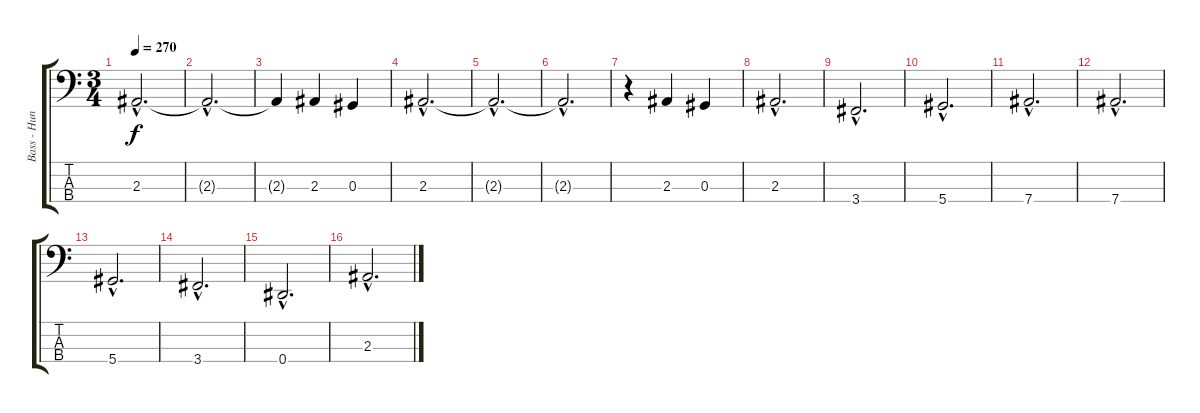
\track ("Bass - Hunter" "Bass - Hun") {instrument electricbasspick}
\staff {score tabs}
\tuning (Gb2 Db2 Ab1 Eb1) {hide}
\ts (3 4)
\tempo 270
\clef f4
\ks c
2.3{hac t}.2{d dy f} |
2.3{hac t}.2{d} |
2.3{t}.4 2.3.4 0.3.4 |
2.3{hac}.2{d} |
2.3{hac t}.2{d} |
2.3{hac t}.2{d} |
r.4 2.3.4 0.3.4 |
2.3{hac}.2{d} |
3.4{hac}.2{d} |
5.4{hac}.2{d} |
7.4{hac}.2{d} |
7.4{hac}.2{d} |
5.4{hac}.2{d} |
3.4{hac}.2{d} |
0.4{hac}.2{d} |
2.3{hac}.2{d}
